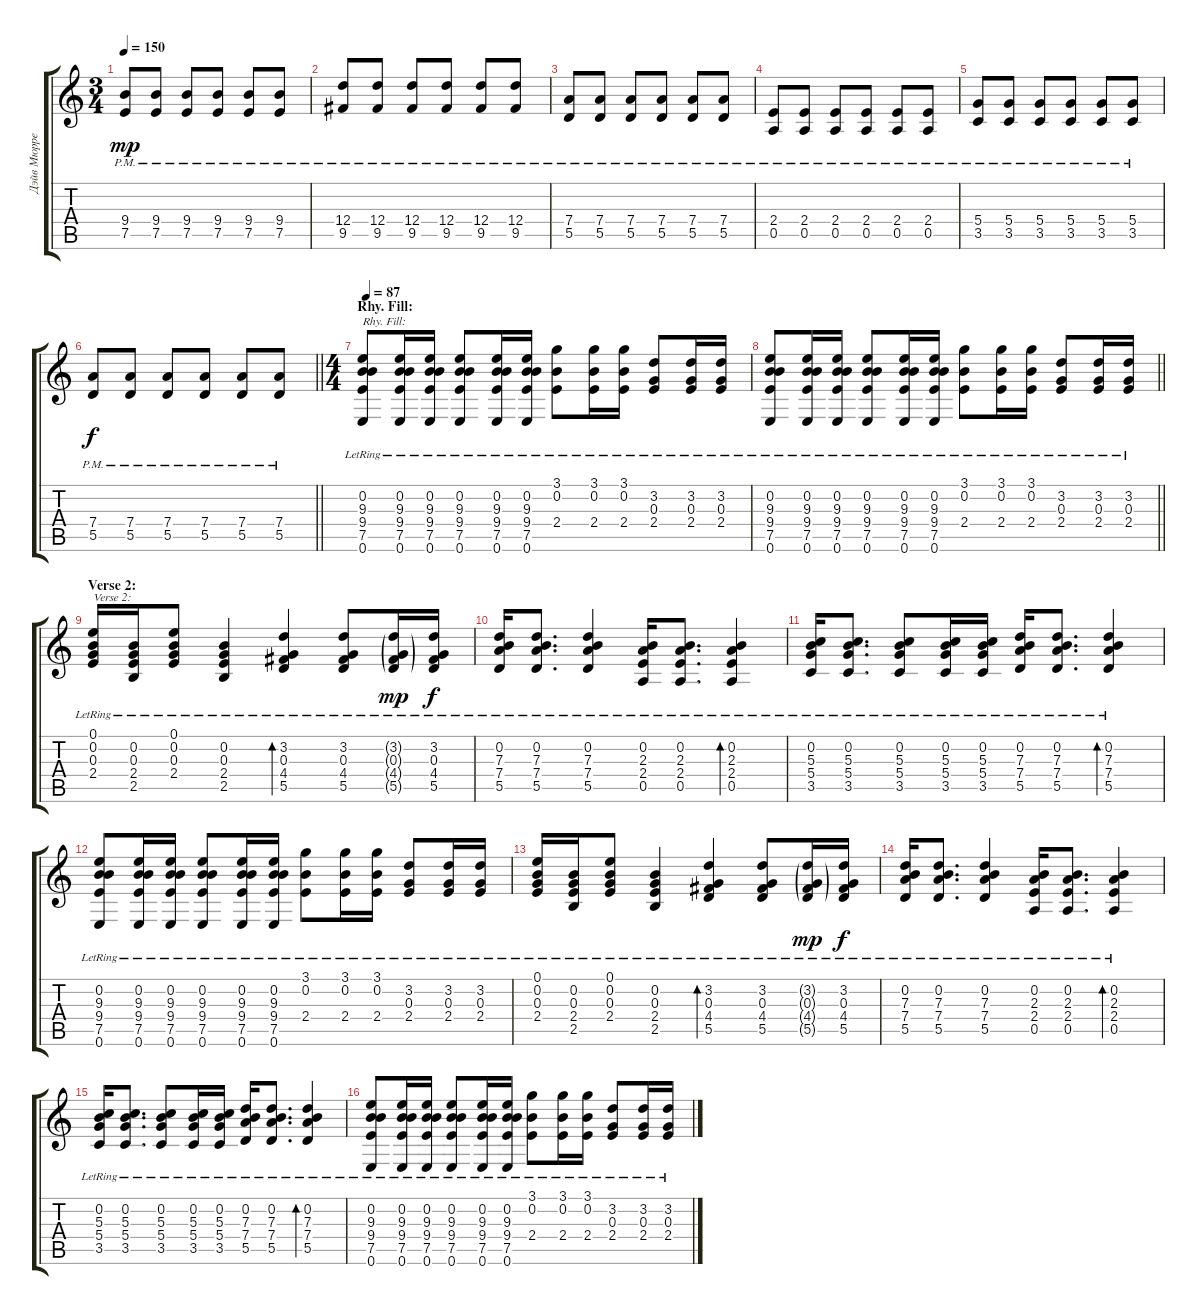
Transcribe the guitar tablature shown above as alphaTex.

\track ("Дэйв Мюррей" "Дэйв Мюрре") {instrument electricguitarclean}
\staff {score tabs}
\tuning (E4 B3 G3 D3 A2 E2) {hide}
\ts (3 4)
\tempo 150
\clef g2
\ks c
(9.4{pm} 7.5{pm}).8{dy mp} (9.4{pm} 7.5{pm}).8 (9.4{pm} 7.5{pm}).8 (9.4{pm} 7.5{pm}).8 (9.4{pm} 7.5{pm}).8 (9.4{pm} 7.5{pm}).8 |
(12.4{pm} 9.5{pm}).8 (12.4{pm} 9.5{pm}).8 (12.4{pm} 9.5{pm}).8 (12.4{pm} 9.5{pm}).8 (12.4{pm} 9.5{pm}).8 (12.4{pm} 9.5{pm}).8 |
(7.4{pm} 5.5{pm}).8 (7.4{pm} 5.5{pm}).8 (7.4{pm} 5.5{pm}).8 (7.4{pm} 5.5{pm}).8 (7.4{pm} 5.5{pm}).8 (7.4{pm} 5.5{pm}).8 |
(2.4{pm} 0.5{pm}).8 (2.4{pm} 0.5{pm}).8 (2.4{pm} 0.5{pm}).8 (2.4{pm} 0.5{pm}).8 (2.4{pm} 0.5{pm}).8 (2.4{pm} 0.5{pm}).8 |
(5.4{pm} 3.5{pm}).8 (5.4{pm} 3.5{pm}).8 (5.4{pm} 3.5{pm}).8 (5.4{pm} 3.5{pm}).8 (5.4{pm} 3.5{pm}).8 (5.4{pm} 3.5{pm}).8 |
\barLineRight lightlight
(7.4{pm} 5.5{pm}).8{dy f} (7.4{pm} 5.5{pm}).8 (7.4{pm} 5.5{pm}).8 (7.4{pm} 5.5{pm}).8 (7.4{pm} 5.5{pm}).8 (7.4{pm} 5.5{pm}).8 |
\ts (4 4)
\section ("" "Rhy. Fill:")
\tempo 87
(0.2{lr} 9.3{lr} 9.4{lr} 7.5{lr} 0.6{lr}).8{txt "Rhy. Fill:" instrument electricguitarclean} (0.2{lr} 9.3{lr} 9.4{lr} 7.5{lr} 0.6{lr}).16 (0.2{lr} 9.3{lr} 9.4{lr} 7.5{lr} 0.6{lr}).16 (0.2{lr} 9.3{lr} 9.4{lr} 7.5{lr} 0.6{lr}).8 (0.2{lr} 9.3{lr} 9.4{lr} 7.5{lr} 0.6{lr}).16 (0.2{lr} 9.3{lr} 9.4{lr} 7.5{lr} 0.6{lr}).16 (3.1{lr} 0.2{lr} 2.4{lr}).8 (3.1{lr} 0.2{lr} 2.4{lr}).16 (3.1{lr} 0.2{lr} 2.4{lr}).16 (3.2{lr} 0.3{lr} 2.4{lr}).8 (3.2{lr} 0.3{lr} 2.4{lr}).16 (3.2{lr} 0.3{lr} 2.4{lr}).16 |
\barLineRight lightlight
(0.2{lr} 9.3{lr} 9.4{lr} 7.5{lr} 0.6{lr}).8 (0.2{lr} 9.3{lr} 9.4{lr} 7.5{lr} 0.6{lr}).16 (0.2{lr} 9.3{lr} 9.4{lr} 7.5{lr} 0.6{lr}).16 (0.2{lr} 9.3{lr} 9.4{lr} 7.5{lr} 0.6{lr}).8 (0.2{lr} 9.3{lr} 9.4{lr} 7.5{lr} 0.6{lr}).16 (0.2{lr} 9.3{lr} 9.4{lr} 7.5{lr} 0.6{lr}).16 (3.1{lr} 0.2{lr} 2.4{lr}).8 (3.1{lr} 0.2{lr} 2.4{lr}).16 (3.1{lr} 0.2{lr} 2.4{lr}).16 (3.2{lr} 0.3{lr} 2.4{lr}).8 (3.2{lr} 0.3{lr} 2.4{lr}).16 (3.2{lr} 0.3{lr} 2.4{lr}).16 |
\section ("" "Verse 2:")
(0.1{lr} 0.2{lr} 0.3{lr} 2.4{lr}).16{txt "Verse 2:"} (0.2{lr} 0.3{lr} 2.4{lr} 2.5{lr}).16 (0.1{lr} 0.2{lr} 0.3{lr} 2.4{lr}).8 (0.2{lr} 0.3{lr} 2.4{lr} 2.5{lr}).4 (3.2{lr} 0.3{lr} 4.4{lr} 5.5{lr}).4{bd 120} (3.2{lr} 0.3{lr} 4.4{lr} 5.5{lr}).8 (3.2{g lr} 0.3{g lr} 4.4{g lr} 5.5{g lr}).16{dy mp} (3.2{lr} 0.3{lr} 4.4{lr} 5.5{lr}).16{dy f} |
(0.2{lr} 7.3{lr} 7.4{lr} 5.5{lr}).16 (0.2{lr} 7.3{lr} 7.4{lr} 5.5{lr}).8{d} (0.2{lr} 7.3{lr} 7.4{lr} 5.5{lr}).4 (0.2{lr} 2.3{lr} 2.4{lr} 0.5{lr}).16 (0.2{lr} 2.3{lr} 2.4{lr} 0.5{lr}).8{d} (0.2{lr} 2.3{lr} 2.4{lr} 0.5{lr}).4{bd 120} |
(0.2{lr} 5.3{lr} 5.4{lr} 3.5{lr}).16 (0.2{lr} 5.3{lr} 5.4{lr} 3.5{lr}).8{d} (0.2{lr} 5.3{lr} 5.4{lr} 3.5{lr}).8 (0.2{lr} 5.3{lr} 5.4{lr} 3.5{lr}).16 (0.2{lr} 5.3{lr} 5.4{lr} 3.5{lr}).16 (0.2{lr} 7.3{lr} 7.4{lr} 5.5{lr}).16 (0.2{lr} 7.3{lr} 7.4{lr} 5.5{lr}).8{d} (0.2{lr} 7.3{lr} 7.4{lr} 5.5{lr}).4{bd 120} |
(0.2{lr} 9.3{lr} 9.4{lr} 7.5{lr} 0.6{lr}).8 (0.2{lr} 9.3{lr} 9.4{lr} 7.5{lr} 0.6{lr}).16 (0.2{lr} 9.3{lr} 9.4{lr} 7.5{lr} 0.6{lr}).16 (0.2{lr} 9.3{lr} 9.4{lr} 7.5{lr} 0.6{lr}).8 (0.2{lr} 9.3{lr} 9.4{lr} 7.5{lr} 0.6{lr}).16 (0.2{lr} 9.3{lr} 9.4{lr} 7.5{lr} 0.6{lr}).16 (3.1{lr} 0.2{lr} 2.4{lr}).8 (3.1{lr} 0.2{lr} 2.4{lr}).16 (3.1{lr} 0.2{lr} 2.4{lr}).16 (3.2{lr} 0.3{lr} 2.4{lr}).8 (3.2{lr} 0.3{lr} 2.4{lr}).16 (3.2{lr} 0.3{lr} 2.4{lr}).16 |
(0.1{lr} 0.2{lr} 0.3{lr} 2.4{lr}).16 (0.2{lr} 0.3{lr} 2.4{lr} 2.5{lr}).16 (0.1{lr} 0.2{lr} 0.3{lr} 2.4{lr}).8 (0.2{lr} 0.3{lr} 2.4{lr} 2.5{lr}).4 (3.2{lr} 0.3{lr} 4.4{lr} 5.5{lr}).4{bd 120} (3.2{lr} 0.3{lr} 4.4{lr} 5.5{lr}).8 (3.2{g lr} 0.3{g lr} 4.4{g lr} 5.5{g lr}).16{dy mp} (3.2{lr} 0.3{lr} 4.4{lr} 5.5{lr}).16{dy f} |
(0.2{lr} 7.3{lr} 7.4{lr} 5.5{lr}).16 (0.2{lr} 7.3{lr} 7.4{lr} 5.5{lr}).8{d} (0.2{lr} 7.3{lr} 7.4{lr} 5.5{lr}).4 (0.2{lr} 2.3{lr} 2.4{lr} 0.5{lr}).16 (0.2{lr} 2.3{lr} 2.4{lr} 0.5{lr}).8{d} (0.2{lr} 2.3{lr} 2.4{lr} 0.5{lr}).4{bd 120} |
(0.2{lr} 5.3{lr} 5.4{lr} 3.5{lr}).16 (0.2{lr} 5.3{lr} 5.4{lr} 3.5{lr}).8{d} (0.2{lr} 5.3{lr} 5.4{lr} 3.5{lr}).8 (0.2{lr} 5.3{lr} 5.4{lr} 3.5{lr}).16 (0.2{lr} 5.3{lr} 5.4{lr} 3.5{lr}).16 (0.2{lr} 7.3{lr} 7.4{lr} 5.5{lr}).16 (0.2{lr} 7.3{lr} 7.4{lr} 5.5{lr}).8{d} (0.2{lr} 7.3{lr} 7.4{lr} 5.5{lr}).4{bd 120} |
(0.2{lr} 9.3{lr} 9.4{lr} 7.5{lr} 0.6{lr}).8 (0.2{lr} 9.3{lr} 9.4{lr} 7.5{lr} 0.6{lr}).16 (0.2{lr} 9.3{lr} 9.4{lr} 7.5{lr} 0.6{lr}).16 (0.2{lr} 9.3{lr} 9.4{lr} 7.5{lr} 0.6{lr}).8 (0.2{lr} 9.3{lr} 9.4{lr} 7.5{lr} 0.6{lr}).16 (0.2{lr} 9.3{lr} 9.4{lr} 7.5{lr} 0.6{lr}).16 (3.1{lr} 0.2{lr} 2.4{lr}).8 (3.1{lr} 0.2{lr} 2.4{lr}).16 (3.1{lr} 0.2{lr} 2.4{lr}).16 (3.2{lr} 0.3{lr} 2.4{lr}).8 (3.2{lr} 0.3{lr} 2.4{lr}).16 (3.2{lr} 0.3{lr} 2.4{lr}).16
